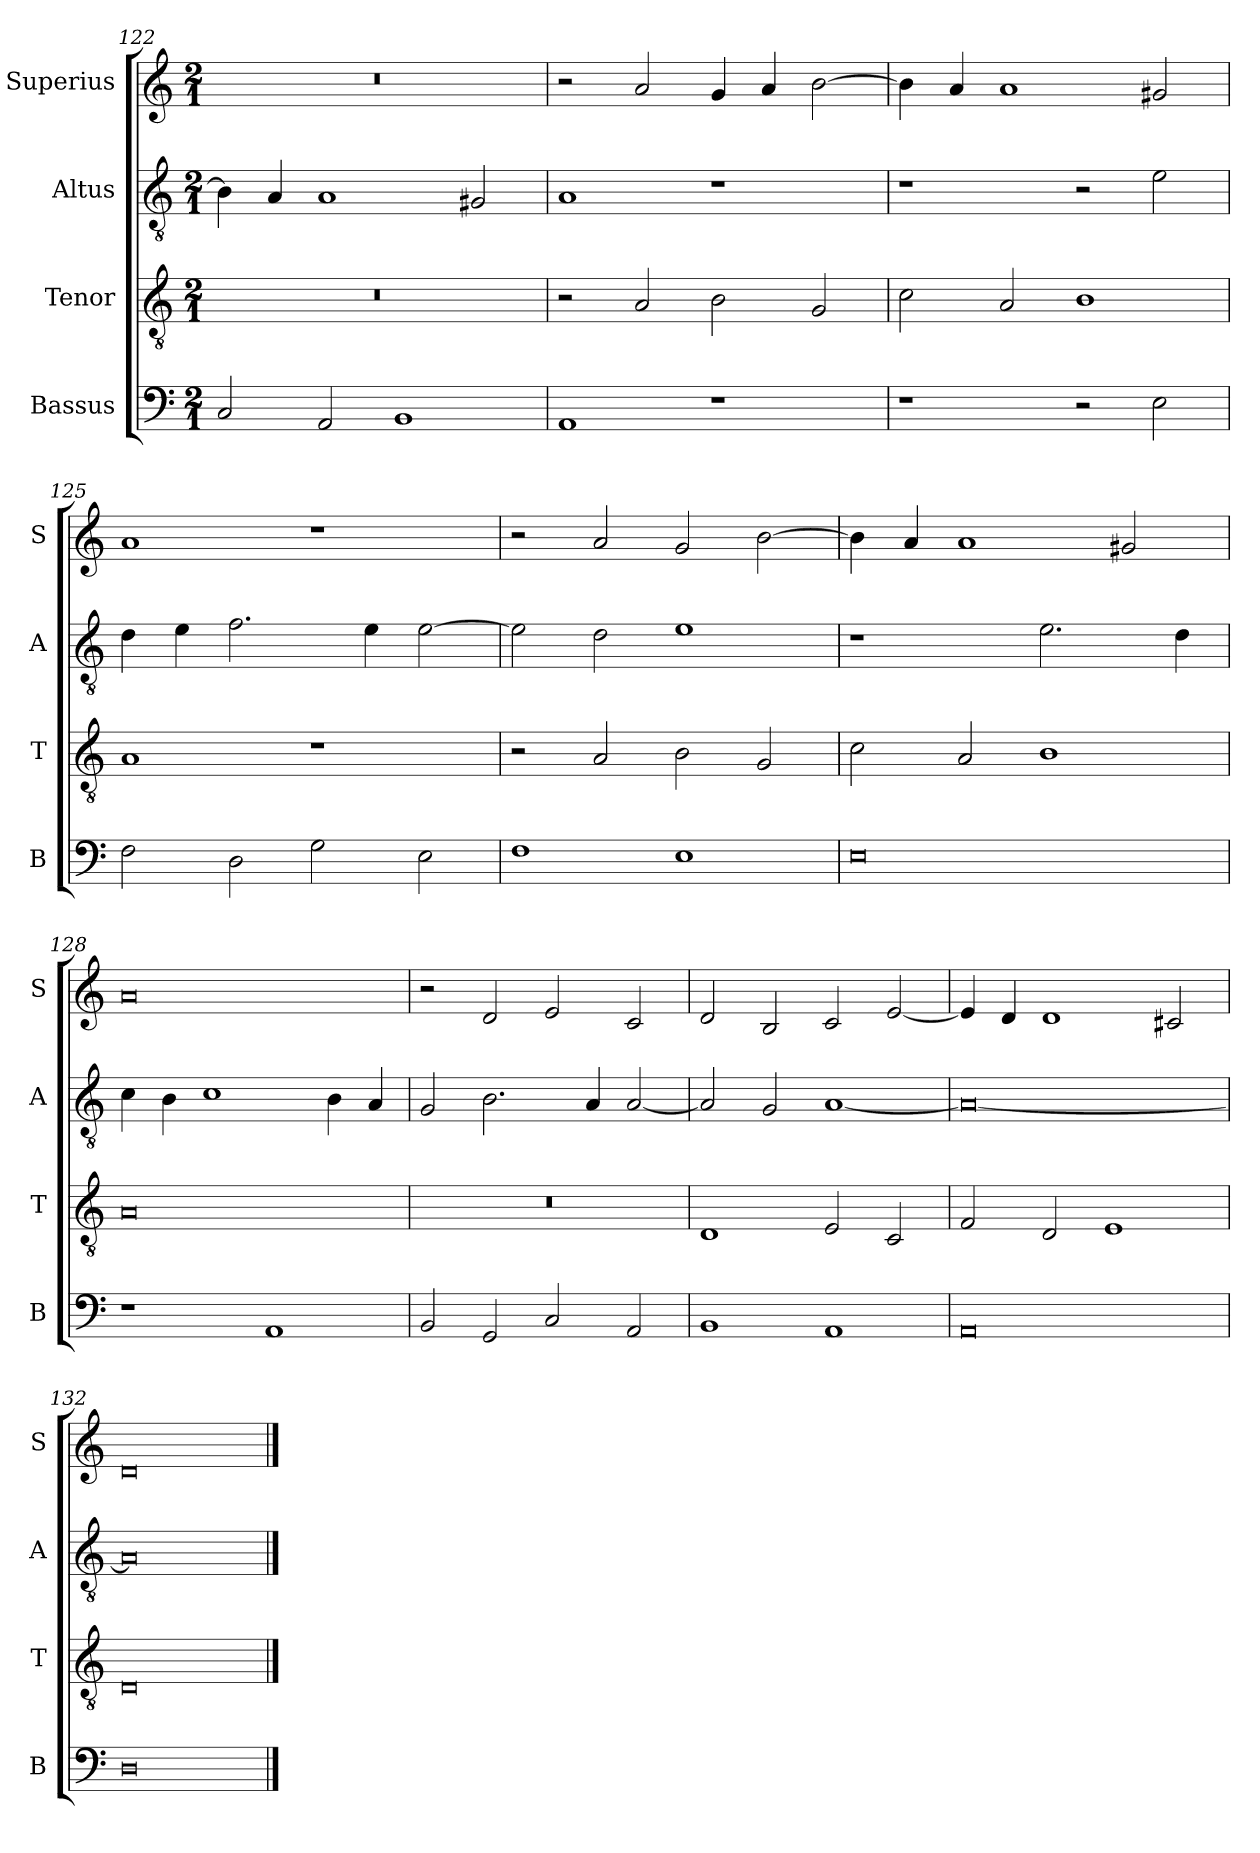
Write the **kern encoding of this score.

**kern	**kern	**kern	**kern
*part4	*part3	*part2	*part1
*staff4	*staff3	*staff2	*staff1
*I"Bassus	*I"Tenor	*I"Altus	*I"Superius
*I'B	*I'T	*I'A	*I'S
*clefF4	*clefGv2	*clefGv2	*clefG2
*k[]	*k[]	*k[]	*k[]
*M2/1	*M2/1	*M2/1	*M2/1
=122	=122	=122	=122
2C/	0r	4B\]	0r
.	.	4A/	.
2AA/	.	1A	.
1BB	.	.	.
.	.	2G#X/	.
=123	=123	=123	=123
1AA	2r	1A	2r
.	2A/	.	2a/
1r	2B\	1r	4g/
.	.	.	4a/
.	2G/	.	[2b\
=124	=124	=124	=124
1r	2c\	1r	4b\]
.	.	.	4a/
.	2A/	.	1a
2r	1B	2r	.
2E\	.	2e\	2g#X/
=125	=125	=125	=125
2F\	1A	4d\	1a
.	.	4e\	.
2D\	.	2.f\	.
2G\	1r	.	1r
.	.	4e\	.
2E\	.	[2e\	.
=126	=126	=126	=126
1F	2r	2e\]	2r
.	2A/	2d\	2a/
1E	2B\	1e	2g/
.	2G/	.	[2b\
=127	=127	=127	=127
0E	2c\	1r	4b\]
.	.	.	4a/
.	2A/	.	1a
.	1B	2.e\	.
.	.	.	2g#X/
.	.	4d\	.
=128	=128	=128	=128
1r	0A	4c\	0a
.	.	4B\	.
.	.	1c	.
1AA	.	.	.
.	.	4B\	.
.	.	4A/	.
=129	=129	=129	=129
2BB/	0r	2G/	2r
2GG/	.	2.B\	2d/
2C/	.	.	2e/
.	.	4A/	.
2AA/	.	[2A/	2c/
=130	=130	=130	=130
1BB	1D	2A/]	2d/
.	.	2G/	2B/
1AA	2E/	[1A	2c/
.	2C/	.	[2e/
=131	=131	=131	=131
0AA	2F/	0A_	4e/]
.	.	.	4d/
.	2D/	.	1d
.	1E	.	.
.	.	.	2c#X/
=132	=132	=132	=132
0D	0D	0A]	0d
==	==	==	==
*-	*-	*-	*-
